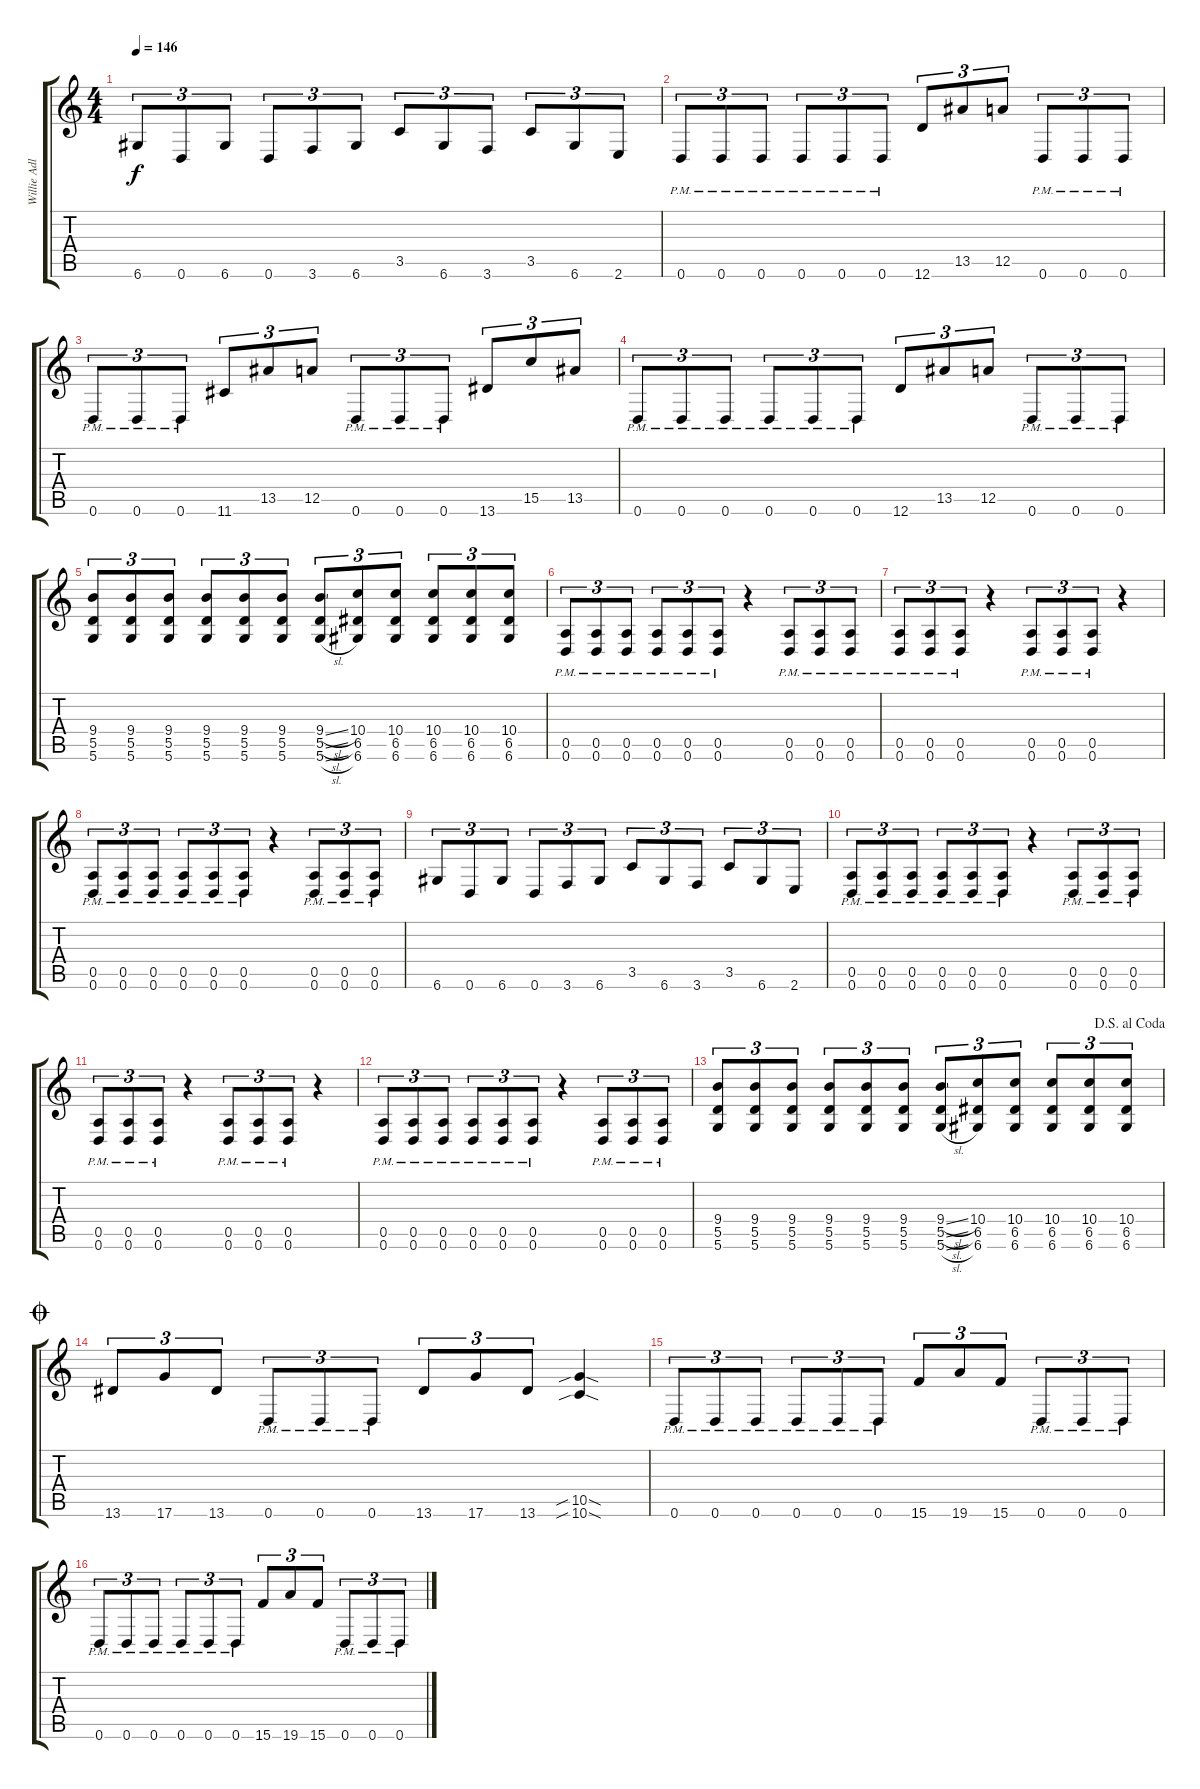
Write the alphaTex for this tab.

\track ("Willie Adler" "Willie Adl") {instrument distortionguitar}
\staff {score tabs}
\tuning (E4 B3 G3 D3 A2 D2) {hide}
\ts (4 4)
\tempo 146
\clef g2
\ks c
6.6.8{tu (3 2) dy f} 0.6.8{tu (3 2)} 6.6.8{tu (3 2)} 0.6.8{tu (3 2)} 3.6.8{tu (3 2)} 6.6.8{tu (3 2)} 3.5.8{tu (3 2)} 6.6.8{tu (3 2)} 3.6.8{tu (3 2)} 3.5.8{tu (3 2)} 6.6.8{tu (3 2)} 2.6.8{tu (3 2)} |
0.6{pm}.8{tu (3 2)} 0.6{pm}.8{tu (3 2)} 0.6{pm}.8{tu (3 2)} 0.6{pm}.8{tu (3 2)} 0.6{pm}.8{tu (3 2)} 0.6{pm}.8{tu (3 2)} 12.6.8{tu (3 2)} 13.5.8{tu (3 2)} 12.5.8{tu (3 2)} 0.6{pm}.8{tu (3 2)} 0.6{pm}.8{tu (3 2)} 0.6{pm}.8{tu (3 2)} |
0.6{pm}.8{tu (3 2)} 0.6{pm}.8{tu (3 2)} 0.6{pm}.8{tu (3 2)} 11.6.8{tu (3 2)} 13.5.8{tu (3 2)} 12.5.8{tu (3 2)} 0.6{pm}.8{tu (3 2)} 0.6{pm}.8{tu (3 2)} 0.6{pm}.8{tu (3 2)} 13.6.8{tu (3 2)} 15.5.8{tu (3 2)} 13.5.8{tu (3 2)} |
0.6{pm}.8{tu (3 2)} 0.6{pm}.8{tu (3 2)} 0.6{pm}.8{tu (3 2)} 0.6{pm}.8{tu (3 2)} 0.6{pm}.8{tu (3 2)} 0.6{pm}.8{tu (3 2)} 12.6.8{tu (3 2)} 13.5.8{tu (3 2)} 12.5.8{tu (3 2)} 0.6{pm}.8{tu (3 2)} 0.6{pm}.8{tu (3 2)} 0.6{pm}.8{tu (3 2)} |
(9.4 5.5 5.6).8{tu (3 2)} (9.4 5.5 5.6).8{tu (3 2)} (9.4 5.5 5.6).8{tu (3 2)} (9.4 5.5 5.6).8{tu (3 2)} (9.4 5.5 5.6).8{tu (3 2)} (9.4 5.5 5.6).8{tu (3 2)} (9.4{sl} 5.5{sl} 5.6{sl}).8{tu (3 2)} (10.4 6.5 6.6).8{tu (3 2)} (10.4 6.5 6.6).8{tu (3 2)} (10.4 6.5 6.6).8{tu (3 2)} (10.4 6.5 6.6).8{tu (3 2)} (10.4 6.5 6.6).8{tu (3 2)} |
(0.5{pm} 0.6{pm}).8{tu (3 2)} (0.5{pm} 0.6{pm}).8{tu (3 2)} (0.5{pm} 0.6{pm}).8{tu (3 2)} (0.5{pm} 0.6{pm}).8{tu (3 2)} (0.5{pm} 0.6{pm}).8{tu (3 2)} (0.5{pm} 0.6{pm}).8{tu (3 2)} r.4 (0.5{pm} 0.6{pm}).8{tu (3 2)} (0.5{pm} 0.6{pm}).8{tu (3 2)} (0.5{pm} 0.6{pm}).8{tu (3 2)} |
(0.5{pm} 0.6{pm}).8{tu (3 2)} (0.5{pm} 0.6{pm}).8{tu (3 2)} (0.5{pm} 0.6{pm}).8{tu (3 2)} r.4 (0.5{pm} 0.6{pm}).8{tu (3 2)} (0.5{pm} 0.6{pm}).8{tu (3 2)} (0.5{pm} 0.6{pm}).8{tu (3 2)} r.4 |
(0.5{pm} 0.6{pm}).8{tu (3 2)} (0.5{pm} 0.6{pm}).8{tu (3 2)} (0.5{pm} 0.6{pm}).8{tu (3 2)} (0.5{pm} 0.6{pm}).8{tu (3 2)} (0.5{pm} 0.6{pm}).8{tu (3 2)} (0.5{pm} 0.6{pm}).8{tu (3 2)} r.4 (0.5{pm} 0.6{pm}).8{tu (3 2)} (0.5{pm} 0.6{pm}).8{tu (3 2)} (0.5{pm} 0.6{pm}).8{tu (3 2)} |
6.6.8{tu (3 2)} 0.6.8{tu (3 2)} 6.6.8{tu (3 2)} 0.6.8{tu (3 2)} 3.6.8{tu (3 2)} 6.6.8{tu (3 2)} 3.5.8{tu (3 2)} 6.6.8{tu (3 2)} 3.6.8{tu (3 2)} 3.5.8{tu (3 2)} 6.6.8{tu (3 2)} 2.6.8{tu (3 2)} |
(0.5{pm} 0.6{pm}).8{tu (3 2)} (0.5{pm} 0.6{pm}).8{tu (3 2)} (0.5{pm} 0.6{pm}).8{tu (3 2)} (0.5{pm} 0.6{pm}).8{tu (3 2)} (0.5{pm} 0.6{pm}).8{tu (3 2)} (0.5{pm} 0.6{pm}).8{tu (3 2)} r.4 (0.5{pm} 0.6{pm}).8{tu (3 2)} (0.5{pm} 0.6{pm}).8{tu (3 2)} (0.5{pm} 0.6{pm}).8{tu (3 2)} |
(0.5{pm} 0.6{pm}).8{tu (3 2)} (0.5{pm} 0.6{pm}).8{tu (3 2)} (0.5{pm} 0.6{pm}).8{tu (3 2)} r.4 (0.5{pm} 0.6{pm}).8{tu (3 2)} (0.5{pm} 0.6{pm}).8{tu (3 2)} (0.5{pm} 0.6{pm}).8{tu (3 2)} r.4 |
(0.5{pm} 0.6{pm}).8{tu (3 2)} (0.5{pm} 0.6{pm}).8{tu (3 2)} (0.5{pm} 0.6{pm}).8{tu (3 2)} (0.5{pm} 0.6{pm}).8{tu (3 2)} (0.5{pm} 0.6{pm}).8{tu (3 2)} (0.5{pm} 0.6{pm}).8{tu (3 2)} r.4 (0.5{pm} 0.6{pm}).8{tu (3 2)} (0.5{pm} 0.6{pm}).8{tu (3 2)} (0.5{pm} 0.6{pm}).8{tu (3 2)} |
\jump dalsegnoalcoda
(9.4 5.5 5.6).8{tu (3 2)} (9.4 5.5 5.6).8{tu (3 2)} (9.4 5.5 5.6).8{tu (3 2)} (9.4 5.5 5.6).8{tu (3 2)} (9.4 5.5 5.6).8{tu (3 2)} (9.4 5.5 5.6).8{tu (3 2)} (9.4{sl} 5.5{sl} 5.6{sl}).8{tu (3 2)} (10.4 6.5 6.6).8{tu (3 2)} (10.4 6.5 6.6).8{tu (3 2)} (10.4 6.5 6.6).8{tu (3 2)} (10.4 6.5 6.6).8{tu (3 2)} (10.4 6.5 6.6).8{tu (3 2)} |
\jump coda
13.6.8{tu (3 2)} 17.6.8{tu (3 2)} 13.6.8{tu (3 2)} 0.6{pm}.8{tu (3 2)} 0.6{pm}.8{tu (3 2)} 0.6{pm}.8{tu (3 2)} 13.6.8{tu (3 2)} 17.6.8{tu (3 2)} 13.6.8{tu (3 2)} (10.5{sib sod} 10.6{sib sod}).4 |
0.6{pm}.8{tu (3 2)} 0.6{pm}.8{tu (3 2)} 0.6{pm}.8{tu (3 2)} 0.6{pm}.8{tu (3 2)} 0.6{pm}.8{tu (3 2)} 0.6{pm}.8{tu (3 2)} 15.6.8{tu (3 2)} 19.6.8{tu (3 2)} 15.6.8{tu (3 2)} 0.6{pm}.8{tu (3 2)} 0.6{pm}.8{tu (3 2)} 0.6{pm}.8{tu (3 2)} |
0.6{pm}.8{tu (3 2)} 0.6{pm}.8{tu (3 2)} 0.6{pm}.8{tu (3 2)} 0.6{pm}.8{tu (3 2)} 0.6{pm}.8{tu (3 2)} 0.6{pm}.8{tu (3 2)} 15.6.8{tu (3 2)} 19.6.8{tu (3 2)} 15.6.8{tu (3 2)} 0.6{pm}.8{tu (3 2)} 0.6{pm}.8{tu (3 2)} 0.6{pm}.8{tu (3 2)}
